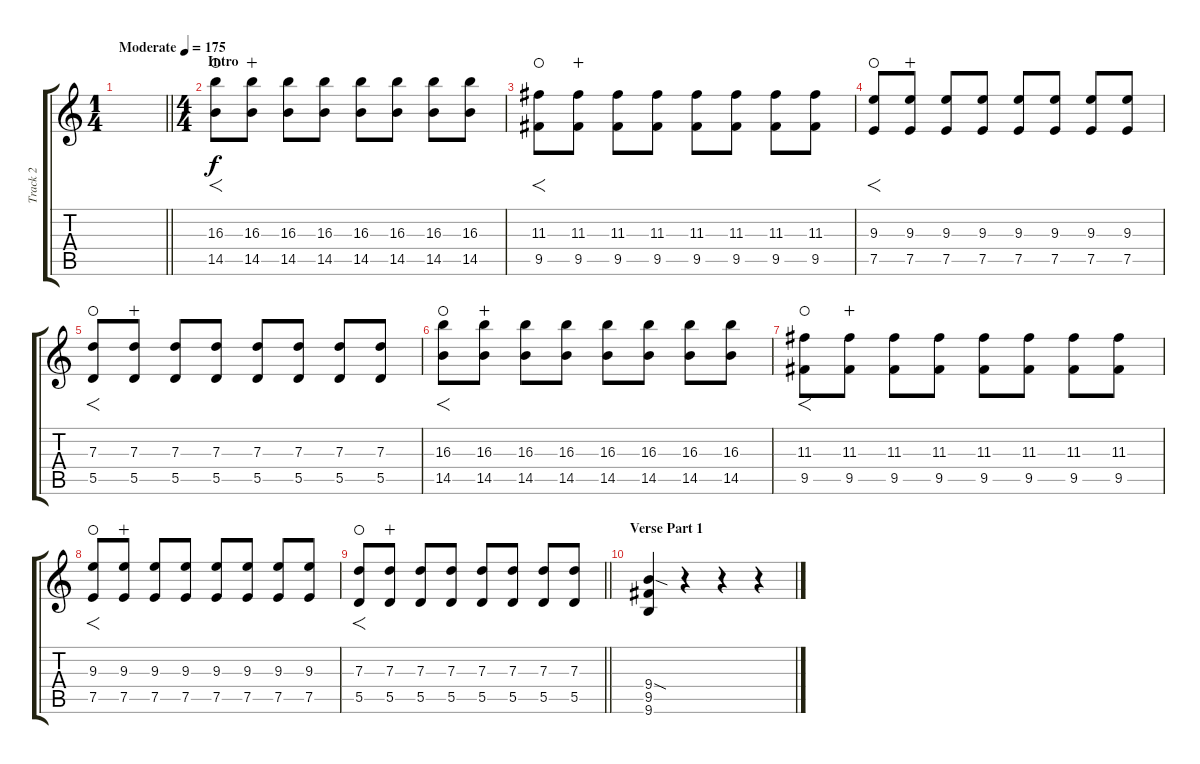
\track ("Track 2" "Track 2") {instrument overdrivenguitar}
\staff {score tabs}
\tuning (E4 B3 G3 D3 A2 D2) {hide}
\ts (1 4)
\tempo (175 "Moderate")
\clef g2
\barLineRight lightlight
\ks c
|
\ts (4 4)
\section ("" "Intro")
(16.3 14.5).8{f waho} (16.3 14.5).8{wahc} (16.3 14.5).8 (16.3 14.5).8 (16.3 14.5).8 (16.3 14.5).8 (16.3 14.5).8 (16.3 14.5).8 |
(11.3 9.5).8{f waho} (11.3 9.5).8{wahc} (11.3 9.5).8 (11.3 9.5).8 (11.3 9.5).8 (11.3 9.5).8 (11.3 9.5).8 (11.3 9.5).8 |
(9.3 7.5).8{f waho} (9.3 7.5).8{wahc} (9.3 7.5).8 (9.3 7.5).8 (9.3 7.5).8 (9.3 7.5).8 (9.3 7.5).8 (9.3 7.5).8 |
(7.3 5.5).8{f waho} (7.3 5.5).8{wahc} (7.3 5.5).8 (7.3 5.5).8 (7.3 5.5).8 (7.3 5.5).8 (7.3 5.5).8 (7.3 5.5).8 |
(16.3 14.5).8{f waho} (16.3 14.5).8{wahc} (16.3 14.5).8 (16.3 14.5).8 (16.3 14.5).8 (16.3 14.5).8 (16.3 14.5).8 (16.3 14.5).8 |
(11.3 9.5).8{f waho} (11.3 9.5).8{wahc} (11.3 9.5).8 (11.3 9.5).8 (11.3 9.5).8 (11.3 9.5).8 (11.3 9.5).8 (11.3 9.5).8 |
(9.3 7.5).8{f waho} (9.3 7.5).8{wahc} (9.3 7.5).8 (9.3 7.5).8 (9.3 7.5).8 (9.3 7.5).8 (9.3 7.5).8 (9.3 7.5).8 |
\barLineRight lightlight
(7.3 5.5).8{f waho} (7.3 5.5).8{wahc} (7.3 5.5).8 (7.3 5.5).8 (7.3 5.5).8 (7.3 5.5).8 (7.3 5.5).8 (7.3 5.5).8 |
\section ("" "Verse Part 1")
(9.4{sod} 9.5 9.6).4 r.4 r.4 r.4
